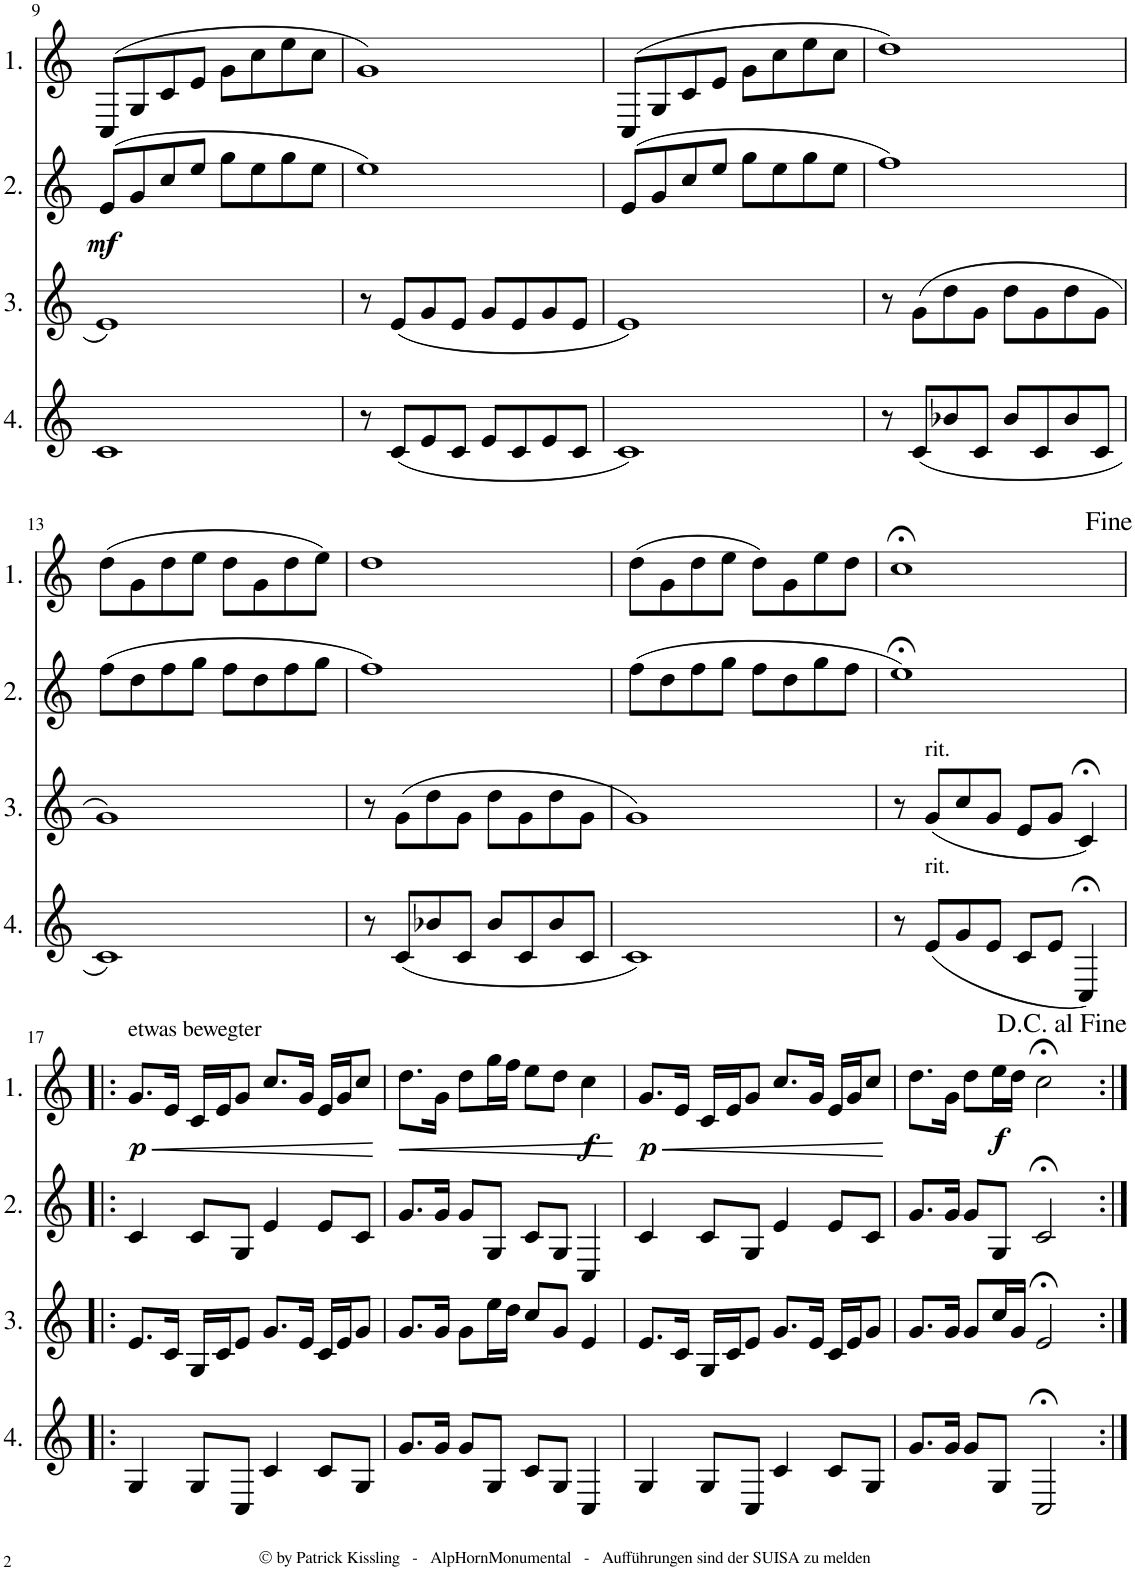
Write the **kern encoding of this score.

**kern	**kern	**kern	**dynam	**kern	**dynam
*part4	*part3	*part2	*part2	*part1	*part1
*staff4	*staff3	*staff2	*staff2	*staff1	*staff1
*I"4.	*I"3.	*I"2.	*	*I"1.	*
!!LO:PB:g=z
*clefG2	*clefG2	*clefG2	*	*clefG2	*
*Trd4c7	*Trd4c7	*Trd4c7	*	*Trd4c7	*
*k[]	*k[]	*k[]	*	*k[]	*
*M4/4	*M4/4	*M4/4	*	*M4/4	*
=9	=9	=9	=9	=9	=9
!	!	!	!LO:DY:b	!	!
1c	1e	(8e/L	mf	(8C/L	.
.	.	8g/	.	8G/	.
.	.	8cc/	.	8c/	.
.	.	8ee/J	.	8e/J	.
.	.	8gg\L	.	8g\L	.
.	.	8ee\	.	8cc\	.
.	.	8gg\	.	8ee\	.
.	.	8ee\J	.	8cc\J	.
=10	=10	=10	=10	=10	=10
8r	8r	1ee)	.	1g)	.
(8c/L	(8e/L	.	.	.	.
8e/	8g/	.	.	.	.
8c/J	8e/J	.	.	.	.
8e/L	8g/L	.	.	.	.
8c/	8e/	.	.	.	.
8e/	8g/	.	.	.	.
8c/J	8e/J	.	.	.	.
=11	=11	=11	=11	=11	=11
1c)	1e)	(8e/L	.	(8C/L	.
.	.	8g/	.	8G/	.
.	.	8cc/	.	8c/	.
.	.	8ee/J	.	8e/J	.
.	.	8gg\L	.	8g\L	.
.	.	8ee\	.	8cc\	.
.	.	8gg\	.	8ee\	.
.	.	8ee\J	.	8cc\J	.
=12	=12	=12	=12	=12	=12
8r	8r	1ff)	.	1dd)	.
(8c/L	(8g\L	.	.	.	.
8b-X/	8dd\	.	.	.	.
8c/J	8g\J	.	.	.	.
8b-/L	8dd\L	.	.	.	.
8c/	8g\	.	.	.	.
8b-/	8dd\	.	.	.	.
8c/J	8g\J	.	.	.	.
!!LO:LB:g=z
=13	=13	=13	=13	=13	=13
1c)	1g)	(8ff\L	.	(8dd\L	.
.	.	8dd\	.	8g\	.
.	.	8ff\	.	8dd\	.
.	.	8gg\J	.	8ee\J	.
.	.	8ff\L	.	8dd\L	.
.	.	8dd\	.	8g\	.
.	.	8ff\	.	8dd\	.
.	.	8gg\J	.	8ee\J)	.
=14	=14	=14	=14	=14	=14
8r	8r	1ff)	.	1dd	.
(8c/L	(8g\L	.	.	.	.
8b-X/	8dd\	.	.	.	.
8c/J	8g\J	.	.	.	.
8b-/L	8dd\L	.	.	.	.
8c/	8g\	.	.	.	.
8b-/	8dd\	.	.	.	.
8c/J	8g\J	.	.	.	.
=15	=15	=15	=15	=15	=15
1c)	1g)	(8ff\L	.	(8dd\L	.
.	.	8dd\	.	8g\	.
.	.	8ff\	.	8dd\	.
.	.	8gg\J	.	8ee\J	.
.	.	8ff\L	.	8dd\L)	.
.	.	8dd\	.	8g\	.
.	.	8gg\	.	8ee\	.
.	.	8ff\J	.	8dd\J	.
=16	=16	=16	=16	=16	=16
8r	8r	1ee;<)	.	1cc;<	.
!	!LO:TX:a:t=rit.	!	!	!	!
!LO:TX:a:t=rit.	!	!	!	!	!
(8e/L	(8g/L	.	.	.	.
8g/	8cc/	.	.	.	.
8e/J	8g/J	.	.	.	.
8c/L	8e/L	.	.	.	.
8e/J	8g/J	.	.	.	.
4C;</)	4c;</)	.	.	.	.
!!LO:LB:g=z
=17!|:	=17!|:	=17!|:	=17!|:	=17!|:	=17!|:
!	!	!	!	!LO:TX:a:t=etwas bewegter	!
!	!	!	!	!	!LO:HP:b
!	!	!	!	!	!LO:DY:n=1:b
4G/	8.e/L	4c/	.	8.g/L	< p
.	16c/Jk	.	.	16e/Jk	.
8G/L	16G/LL	8c/L	.	16c/LL	.
.	16c/J	.	.	16e/J	.
8C/J	8e/J	8G/J	.	8g/J	.
4c/	8.g/L	4e/	.	8.cc/L	.
.	16e/Jk	.	.	16g/Jk	.
8c/L	16c/LL	8e/L	.	16e/LL	.
.	16e/J	.	.	16g/J	.
8G/J	8g/J	8c/J	.	8cc/J	.
.	.	.	.	.	[
=18	=18	=18	=18	=18	=18
!	!	!	!	!	!LO:HP:b
8.g/L	8.g/L	8.g/L	.	8.dd\L	<
16g/Jk	16g/Jk	16g/Jk	.	16g\Jk	.
8g/L	8g\L	8g/L	.	8dd\L	.
8G/J	16ee\L	8G/J	.	16gg\L	.
.	16dd\JJ	.	.	16ff\JJ	.
8c/L	8cc/L	8c/L	.	8ee\L	.
8G/J	8g/J	8G/J	.	8dd\J	.
!	!	!	!	!	!LO:DY:b
4C/	4e/	4C/	.	4cc\	f
.	.	.	.	.	[
=19	=19	=19	=19	=19	=19
!	!	!	!	!	!LO:HP:b
!	!	!	!	!	!LO:DY:n=1:b
4G/	8.e/L	4c/	.	8.g/L	< p
.	16c/Jk	.	.	16e/Jk	.
8G/L	16G/LL	8c/L	.	16c/LL	.
.	16c/J	.	.	16e/J	.
8C/J	8e/J	8G/J	.	8g/J	.
4c/	8.g/L	4e/	.	8.cc/L	.
.	16e/Jk	.	.	16g/Jk	.
8c/L	16c/LL	8e/L	.	16e/LL	.
.	16e/J	.	.	16g/J	.
8G/J	8g/J	8c/J	.	8cc/J	.
.	.	.	.	.	[
=20	=20	=20	=20	=20	=20
8.g/L	8.g/L	8.g/L	.	8.dd\L	.
16g/Jk	16g/Jk	16g/Jk	.	16g\Jk	.
8g/L	8g/L	8g/L	.	8dd\L	.
!	!	!	!LO:DY:a	!	!
8G/J	16cc/L	8G/J	f	16ee\L	.
.	16g/JJ	.	.	16dd\JJ	.
2C;</	2e;</	2c;</	.	2cc;<\	.
=:|!	=:|!	=:|!	=:|!	=:|!	=:|!
*-	*-	*-	*-	*-	*-
